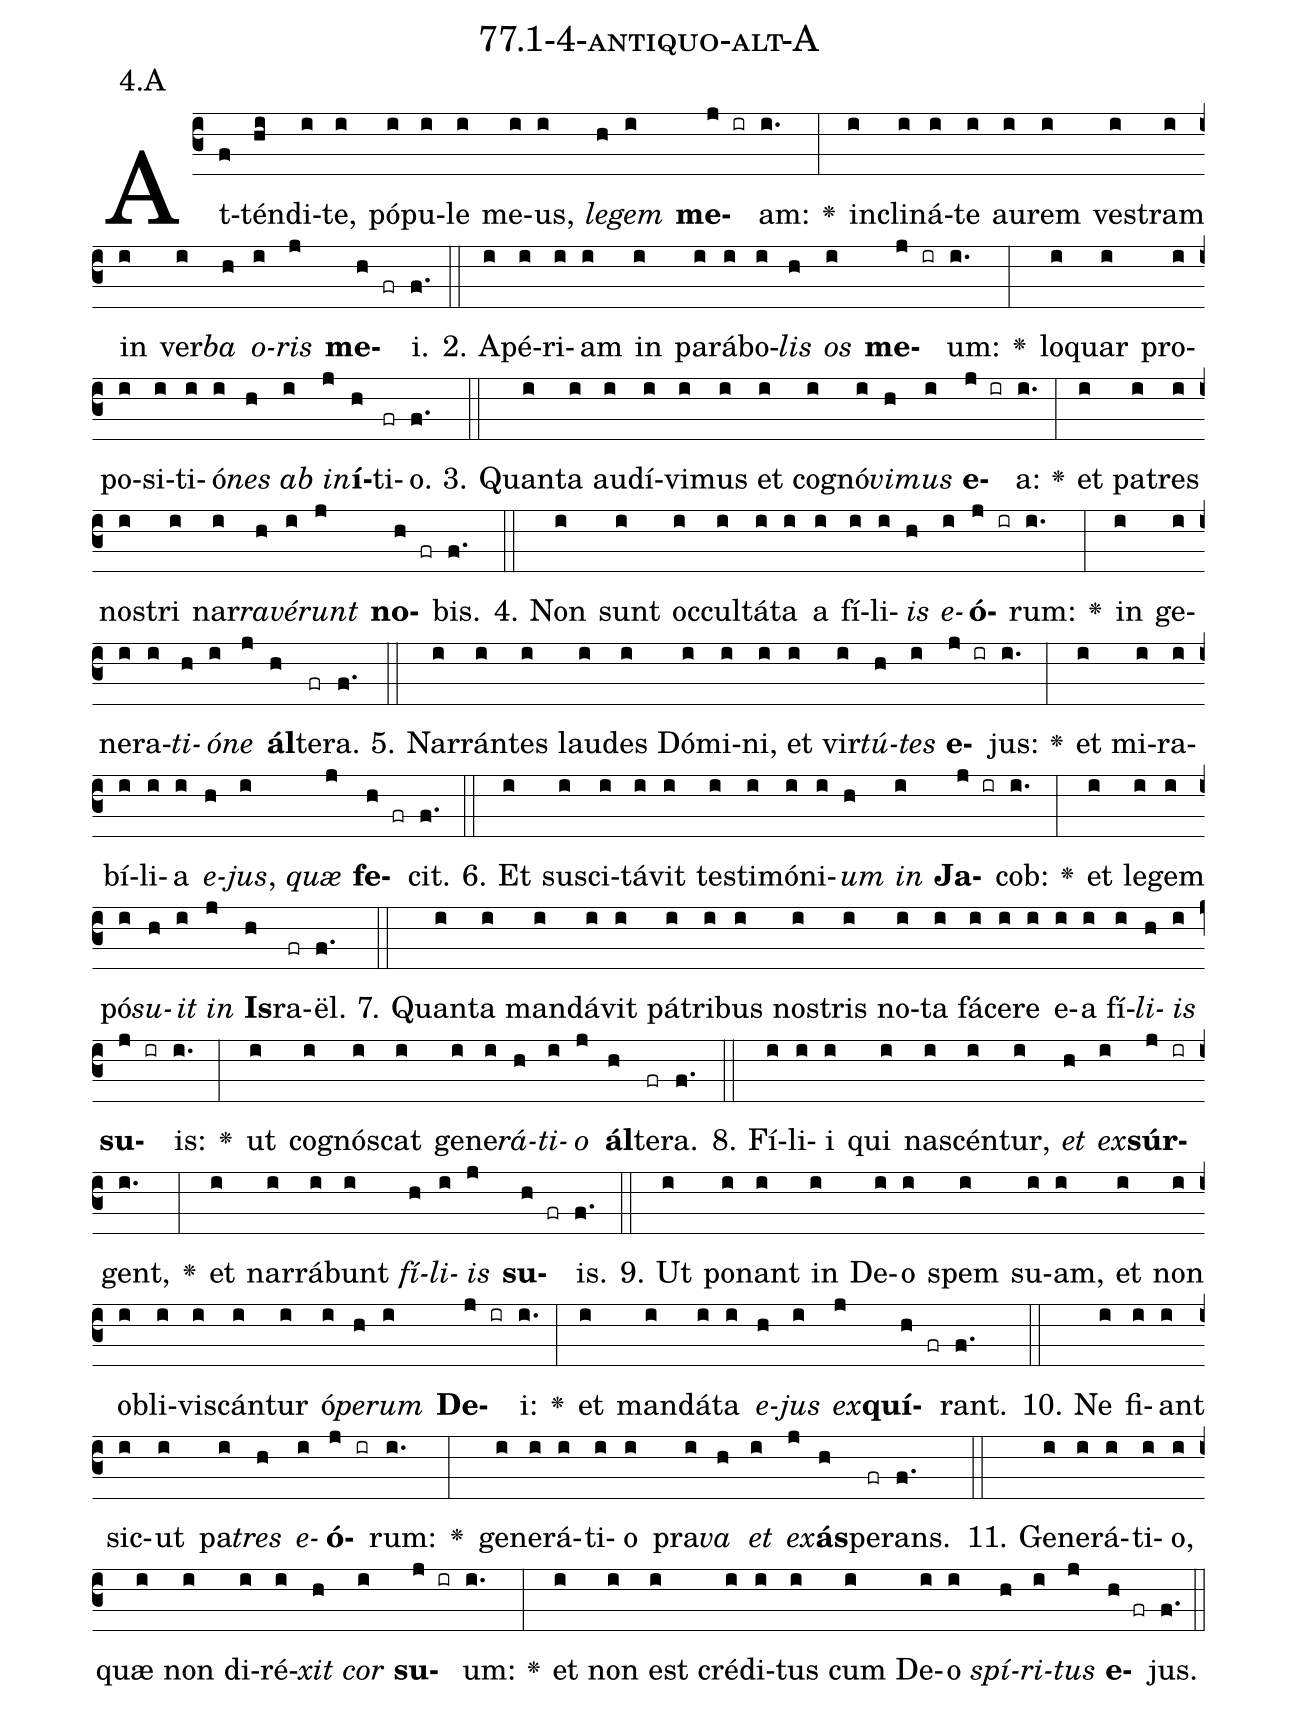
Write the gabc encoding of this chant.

name: 77.1-4-antiquo-alt-A;
annotation: 4.A;
%%
(c3)At(f)tén(hi)di(i)te,(i) pó(i)pu(i)le(i) me(i)us,(i) <i>le</i>(h)<i>gem</i>(i) <b>me</b>(j ir)am:(i.) <v>\greheightstar</v>(:) in(i)cli(i)ná(i)te(i) au(i)rem(i) ves(i)tram(i) in(i) ver(i)<i>ba</i>(h) <i>o</i>(i)<i>ris</i>(j) <b>me</b>(h fr)i.(f.) (::)
2. A(i)pé(i)ri(i)am(i) in(i) pa(i)rá(i)bo(i)<i>lis</i>(h) <i>os</i>(i) <b>me</b>(j ir)um:(i.) <v>\greheightstar</v>(:) lo(i)quar(i) pro(i)po(i)si(i)ti(i)ó(i)<i>nes</i>(h) <i>ab</i>(i) <i>in</i>(j)<b>í</b>(h)ti(fr)o.(f.) (::)
3. Quan(i)ta(i) au(i)dí(i)vi(i)mus(i) et(i) co(i)gnó(i)<i>vi</i>(h)<i>mus</i>(i) <b>e</b>(j ir)a:(i.) <v>\greheightstar</v>(:) et(i) pa(i)tres(i) nos(i)tri(i) nar(i)<i>ra</i>(h)<i>vé</i>(i)<i>runt</i>(j) <b>no</b>(h fr)bis.(f.) (::)
4. Non(i) sunt(i) oc(i)cul(i)tá(i)ta(i) a(i) fí(i)li(i)<i>is</i>(h) <i>e</i>(i)<b>ó</b>(j ir)rum:(i.) <v>\greheightstar</v>(:) in(i) ge(i)ne(i)ra(i)<i>ti</i>(h)<i>ó</i>(i)<i>ne</i>(j) <b>ál</b>(h)te(fr)ra.(f.) (::)
5. Nar(i)rán(i)tes(i) lau(i)des(i) Dó(i)mi(i)ni,(i) et(i) vir(i)<i>tú</i>(h)<i>tes</i>(i) <b>e</b>(j ir)jus:(i.) <v>\greheightstar</v>(:) et(i) mi(i)ra(i)bí(i)li(i)a(i) <i>e</i>(h)<i>jus</i>,(i) <i>quæ</i>(j) <b>fe</b>(h fr)cit.(f.) (::)
6. Et(i) su(i)sci(i)tá(i)vit(i) tes(i)ti(i)mó(i)ni(i)<i>um</i>(h) <i>in</i>(i) <b>Ja</b>(j ir)cob:(i.) <v>\greheightstar</v>(:) et(i) le(i)gem(i) pó(i)<i>su</i>(h)<i>it</i>(i) <i>in</i>(j) <b>Is</b>(h)ra(fr)ël.(f.) (::)
7. Quan(i)ta(i) man(i)dá(i)vit(i) pá(i)tri(i)bus(i) nos(i)tris(i) no(i)ta(i) fá(i)ce(i)re(i) e(i)a(i) fí(i)<i>li</i>(h)<i>is</i>(i) <b>su</b>(j ir)is:(i.) <v>\greheightstar</v>(:) ut(i) co(i)gnós(i)cat(i) ge(i)ne(i)<i>rá</i>(h)<i>ti</i>(i)<i>o</i>(j) <b>ál</b>(h)te(fr)ra.(f.) (::)
8. Fí(i)li(i)i(i) qui(i) na(i)scén(i)tur,(i) <i>et</i>(h) <i>ex</i>(i)<b>súr</b>(j ir)gent,(i.) <v>\greheightstar</v>(:) et(i) nar(i)rá(i)bunt(i) <i>fí</i>(h)<i>li</i>(i)<i>is</i>(j) <b>su</b>(h fr)is.(f.) (::)
9. Ut(i) po(i)nant(i) in(i) De(i)o(i) spem(i) su(i)am,(i) et(i) non(i) ob(i)li(i)vis(i)cán(i)tur(i) ó(i)<i>pe</i>(h)<i>rum</i>(i) <b>De</b>(j ir)i:(i.) <v>\greheightstar</v>(:) et(i) man(i)dá(i)ta(i) <i>e</i>(h)<i>jus</i>(i) <i>ex</i>(j)<b>quí</b>(h fr)rant.(f.) (::)
10. Ne(i) fi(i)ant(i) sic(i)ut(i) pa(i)<i>tres</i>(h) <i>e</i>(i)<b>ó</b>(j ir)rum:(i.) <v>\greheightstar</v>(:) ge(i)ne(i)rá(i)ti(i)o(i) pra(i)<i>va</i>(h) <i>et</i>(i) <i>ex</i>(j)<b>ás</b>(h)pe(fr)rans.(f.) (::)
11. Ge(i)ne(i)rá(i)ti(i)o,(i) quæ(i) non(i) di(i)ré(i)<i>xit</i>(h) <i>cor</i>(i) <b>su</b>(j ir)um:(i.) <v>\greheightstar</v>(:) et(i) non(i) est(i) cré(i)di(i)tus(i) cum(i) De(i)o(i) <i>spí</i>(h)<i>ri</i>(i)<i>tus</i>(j) <b>e</b>(h fr)jus.(f.) (::)
